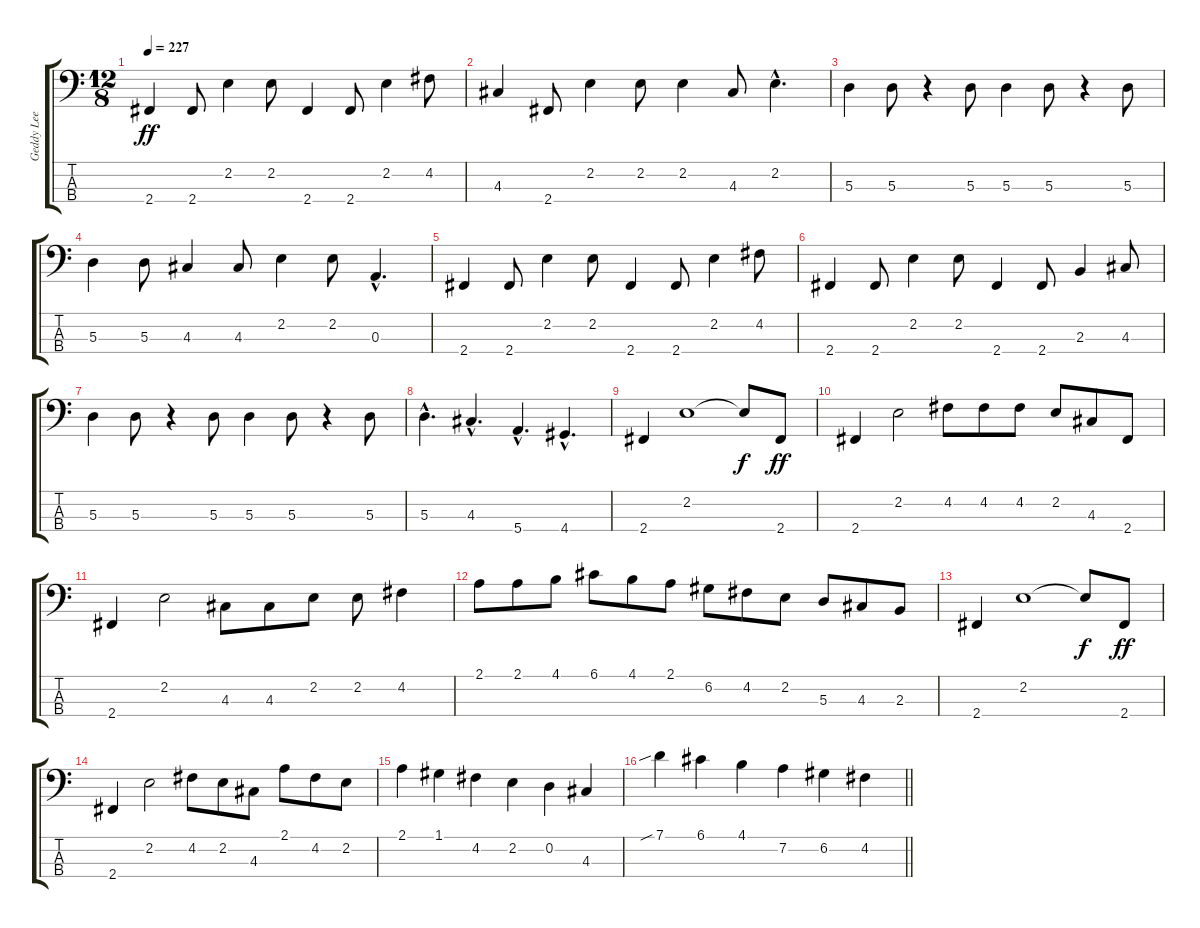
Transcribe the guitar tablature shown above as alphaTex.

\track ("Geddy Lee" "Geddy Lee") {instrument electricbasspick}
\staff {score tabs}
\tuning (G2 D2 A1 E1) {hide}
\ts (12 8)
\tempo 227
\clef f4
\ks c
2.4.4{dy ff} 2.4.8 2.2.4 2.2.8 2.4.4 2.4.8 2.2.4 4.2.8 |
4.3.4 2.4.8 2.2.4 2.2.8 2.2.4 4.3.8 2.2{hac}.4{d} |
5.3.4 5.3.8 r.4 5.3.8 5.3.4 5.3.8 r.4 5.3.8 |
5.3.4 5.3.8 4.3.4 4.3.8 2.2.4 2.2.8 0.3{hac}.4{d} |
2.4.4 2.4.8 2.2.4 2.2.8 2.4.4 2.4.8 2.2.4 4.2.8 |
2.4.4 2.4.8 2.2.4 2.2.8 2.4.4 2.4.8 2.3.4 4.3.8 |
5.3.4 5.3.8 r.4 5.3.8 5.3.4 5.3.8 r.4 5.3.8 |
5.3{hac}.4{d} 4.3{hac}.4{d} 5.4{hac}.4{d} 4.4{hac}.4{d} |
2.4.4 2.2.1 2.2{t}.8{dy f} 2.4.8{dy ff} |
2.4.4 2.2.2 4.2.8 4.2.8 4.2.8 2.2.8 4.3.8 2.4.8 |
2.4.4 2.2.2 4.3.8 4.3.8 2.2.8 2.2.8 4.2.4 |
2.1.8 2.1.8 4.1.8 6.1.8 4.1.8 2.1.8 6.2.8 4.2.8 2.2.8 5.3.8 4.3.8 2.3.8 |
2.4.4 2.2.1 2.2{t}.8{dy f} 2.4.8{dy ff} |
2.4.4 2.2.2 4.2.8 2.2.8 4.3.8 2.1.8 4.2.8 2.2.8 |
2.1.4 1.1.4 4.2.4 2.2.4 0.2.4 4.3.4 |
\barLineRight lightlight
7.1{sib}.4 6.1.4 4.1.4 7.2.4 6.2.4 4.2.4
